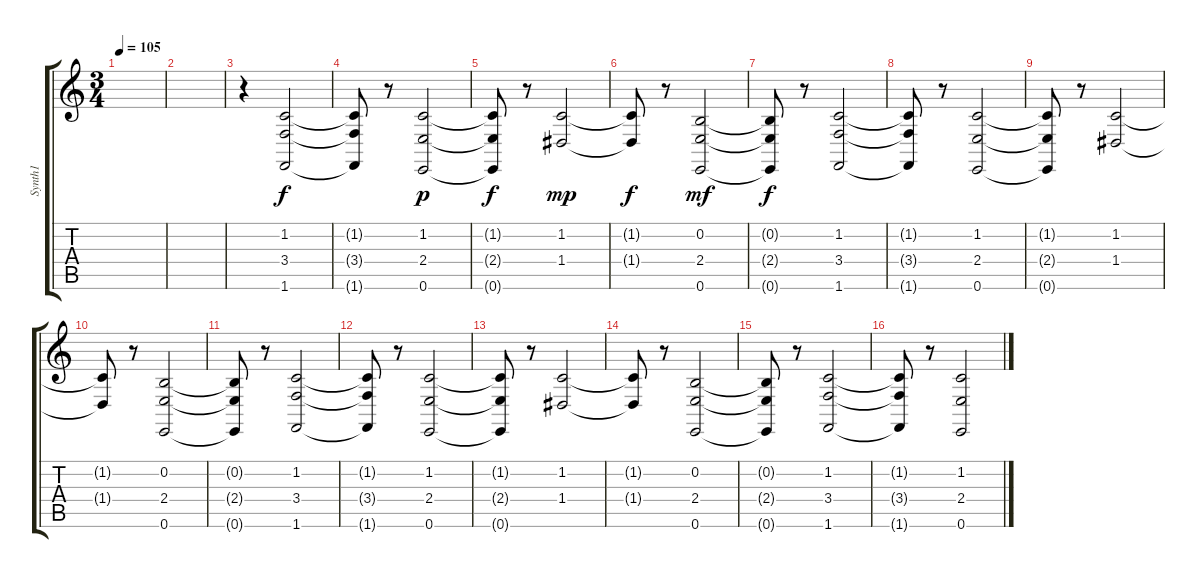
\track ("Synth1" "Synth1") {instrument lead6voice}
\staff {score tabs}
\tuning (E4 B3 G3 D3 A2 E2) {hide}
\ts (3 4)
\tempo 105
\clef g2
\ks c
|
|
r.4 (1.2 3.4 1.6).2 |
(1.2{t} 3.4{t} 1.6{t}).8{dy f} r.8 (1.2 2.4 0.6).2{dy p} |
(1.2{t} 2.4{t} 0.6{t}).8{dy f} r.8 (1.2 1.4).2{dy mp} |
(1.2{t} 1.4{t}).8{dy f} r.8 (0.2 2.4 0.6).2{dy mf} |
(0.2{t} 2.4{t} 0.6{t}).8{dy f} r.8 (1.2 3.4 1.6).2 |
(1.2{t} 3.4{t} 1.6{t}).8 r.8 (1.2 2.4 0.6).2 |
(1.2{t} 2.4{t} 0.6{t}).8 r.8 (1.2 1.4).2 |
(1.2{t} 1.4{t}).8 r.8 (0.2 2.4 0.6).2 |
(0.2{t} 2.4{t} 0.6{t}).8 r.8 (1.2 3.4 1.6).2 |
(1.2{t} 3.4{t} 1.6{t}).8 r.8 (1.2 2.4 0.6).2 |
(1.2{t} 2.4{t} 0.6{t}).8 r.8 (1.2 1.4).2 |
(1.2{t} 1.4{t}).8 r.8 (0.2 2.4 0.6).2 |
(0.2{t} 2.4{t} 0.6{t}).8 r.8 (1.2 3.4 1.6).2 |
(1.2{t} 3.4{t} 1.6{t}).8 r.8 (1.2 2.4 0.6).2
